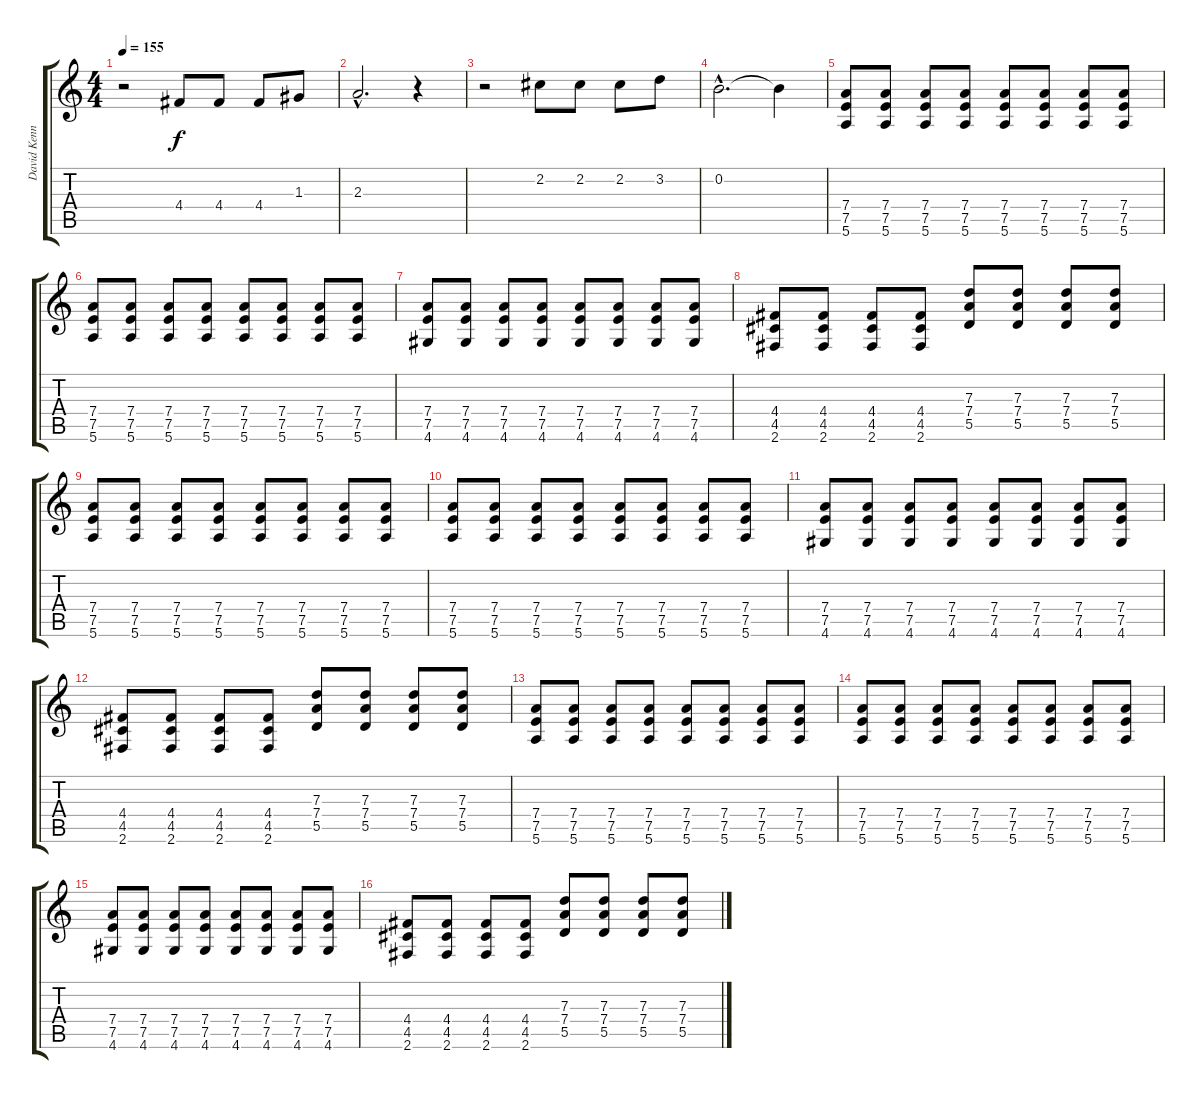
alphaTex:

\track ("David Kennedy(guitar)" "David Kenn") {instrument distortionguitar}
\staff {score tabs}
\tuning (E4 B3 G3 D3 A2 E2) {hide}
\ts (4 4)
\tempo 155
\clef g2
\ks c
r.2{dy f} 4.4.8{volume 7 instrument electricguitarclean} 4.4.8 4.4.8 1.3.8 |
2.3{hac}.2{d} r.4 |
r.2 2.2.8{volume 7 instrument electricguitarclean} 2.2.8 2.2.8 3.2.8 |
0.2{hac}.2{d} 0.2{t}.4 |
(7.4 7.5 5.6).8{instrument distortionguitar} (7.4 7.5 5.6).8 (7.4 7.5 5.6).8 (7.4 7.5 5.6).8 (7.4 7.5 5.6).8 (7.4 7.5 5.6).8 (7.4 7.5 5.6).8 (7.4 7.5 5.6).8 |
(7.4 7.5 5.6).8 (7.4 7.5 5.6).8 (7.4 7.5 5.6).8 (7.4 7.5 5.6).8 (7.4 7.5 5.6).8 (7.4 7.5 5.6).8 (7.4 7.5 5.6).8 (7.4 7.5 5.6).8 |
(7.4 7.5 4.6).8 (7.4 7.5 4.6).8 (7.4 7.5 4.6).8 (7.4 7.5 4.6).8 (7.4 7.5 4.6).8 (7.4 7.5 4.6).8 (7.4 7.5 4.6).8 (7.4 7.5 4.6).8 |
(4.4 4.5 2.6).8 (4.4 4.5 2.6).8 (4.4 4.5 2.6).8 (4.4 4.5 2.6).8 (7.3 7.4 5.5).8 (7.3 7.4 5.5).8 (7.3 7.4 5.5).8 (7.3 7.4 5.5).8 |
(7.4 7.5 5.6).8 (7.4 7.5 5.6).8 (7.4 7.5 5.6).8 (7.4 7.5 5.6).8 (7.4 7.5 5.6).8 (7.4 7.5 5.6).8 (7.4 7.5 5.6).8 (7.4 7.5 5.6).8 |
(7.4 7.5 5.6).8 (7.4 7.5 5.6).8 (7.4 7.5 5.6).8 (7.4 7.5 5.6).8 (7.4 7.5 5.6).8 (7.4 7.5 5.6).8 (7.4 7.5 5.6).8 (7.4 7.5 5.6).8 |
(7.4 7.5 4.6).8 (7.4 7.5 4.6).8 (7.4 7.5 4.6).8 (7.4 7.5 4.6).8 (7.4 7.5 4.6).8 (7.4 7.5 4.6).8 (7.4 7.5 4.6).8 (7.4 7.5 4.6).8 |
(4.4 4.5 2.6).8 (4.4 4.5 2.6).8 (4.4 4.5 2.6).8 (4.4 4.5 2.6).8 (7.3 7.4 5.5).8 (7.3 7.4 5.5).8 (7.3 7.4 5.5).8 (7.3 7.4 5.5).8 |
(7.4 7.5 5.6).8 (7.4 7.5 5.6).8 (7.4 7.5 5.6).8 (7.4 7.5 5.6).8 (7.4 7.5 5.6).8 (7.4 7.5 5.6).8 (7.4 7.5 5.6).8 (7.4 7.5 5.6).8 |
(7.4 7.5 5.6).8 (7.4 7.5 5.6).8 (7.4 7.5 5.6).8 (7.4 7.5 5.6).8 (7.4 7.5 5.6).8 (7.4 7.5 5.6).8 (7.4 7.5 5.6).8 (7.4 7.5 5.6).8 |
(7.4 7.5 4.6).8 (7.4 7.5 4.6).8 (7.4 7.5 4.6).8 (7.4 7.5 4.6).8 (7.4 7.5 4.6).8 (7.4 7.5 4.6).8 (7.4 7.5 4.6).8 (7.4 7.5 4.6).8 |
(4.4 4.5 2.6).8 (4.4 4.5 2.6).8 (4.4 4.5 2.6).8 (4.4 4.5 2.6).8 (7.3 7.4 5.5).8 (7.3 7.4 5.5).8 (7.3 7.4 5.5).8 (7.3 7.4 5.5).8
